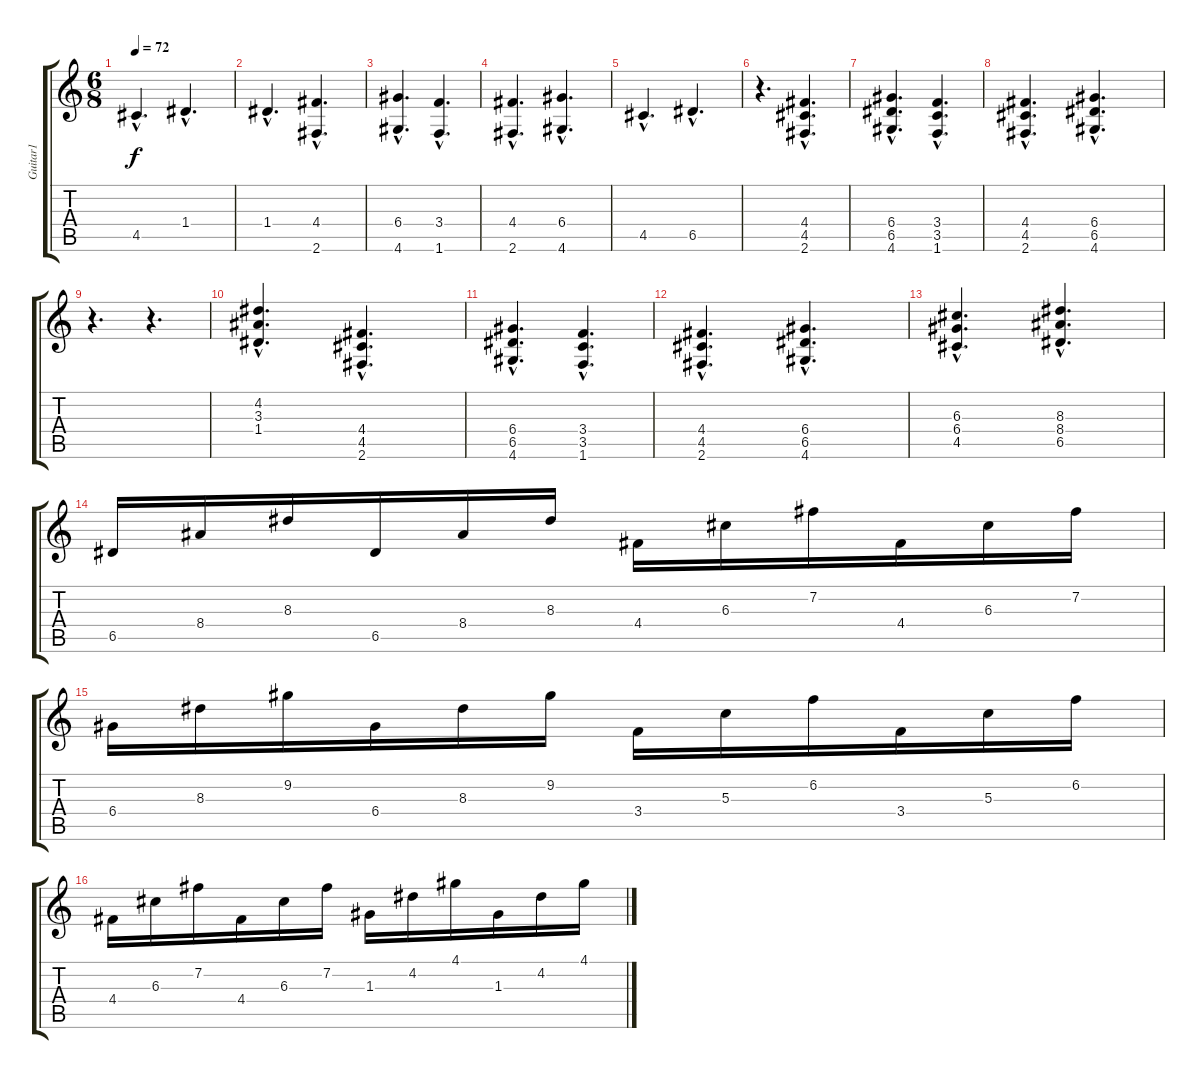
\track ("Guitar1" "Guitar1") {instrument overdrivenguitar}
\staff {score tabs}
\tuning (E4 B3 G3 D3 A2 E2) {hide}
\ts (6 8)
\tempo 72
\clef g2
\ks c
4.5{hac}.4{d dy f} 1.4{hac}.4{d} |
1.4{hac}.4{d} (4.4{hac} 2.6{hac}).4{d} |
(6.4{hac} 4.6{hac}).4{d} (3.4{hac} 1.6{hac}).4{d} |
(4.4{hac} 2.6{hac}).4{d} (6.4{hac} 4.6{hac}).4{d} |
4.5{hac}.4{d} 6.5{hac}.4{d} |
r.4{d} (4.4{hac} 4.5{hac} 2.6{hac}).4{d} |
(6.4{hac} 6.5{hac} 4.6{hac}).4{d} (3.4{hac} 3.5{hac} 1.6{hac}).4{d} |
(4.4{hac} 4.5{hac} 2.6{hac}).4{d} (6.4{hac} 6.5{hac} 4.6{hac}).4{d} |
r.4{d} r.4{d} |
(4.2{hac} 3.3{hac} 1.4{hac}).4{d} (4.4{hac} 4.5{hac} 2.6{hac}).4{d} |
(6.4{hac} 6.5{hac} 4.6{hac}).4{d} (3.4{hac} 3.5{hac} 1.6{hac}).4{d} |
(4.4{hac} 4.5{hac} 2.6{hac}).4{d} (6.4{hac} 6.5{hac} 4.6{hac}).4{d} |
(6.3{hac} 6.4{hac} 4.5{hac}).4{d} (8.3{hac} 8.4{hac} 6.5{hac}).4{d} |
6.5.16 8.4.16 8.3.16 6.5.16 8.4.16 8.3.16 4.4.16 6.3.16 7.2.16 4.4.16 6.3.16 7.2.16 |
6.4.16 8.3.16 9.2.16 6.4.16 8.3.16 9.2.16 3.4.16 5.3.16 6.2.16 3.4.16 5.3.16 6.2.16 |
4.4.16 6.3.16 7.2.16 4.4.16 6.3.16 7.2.16 1.3.16 4.2.16 4.1.16 1.3.16 4.2.16 4.1.16
